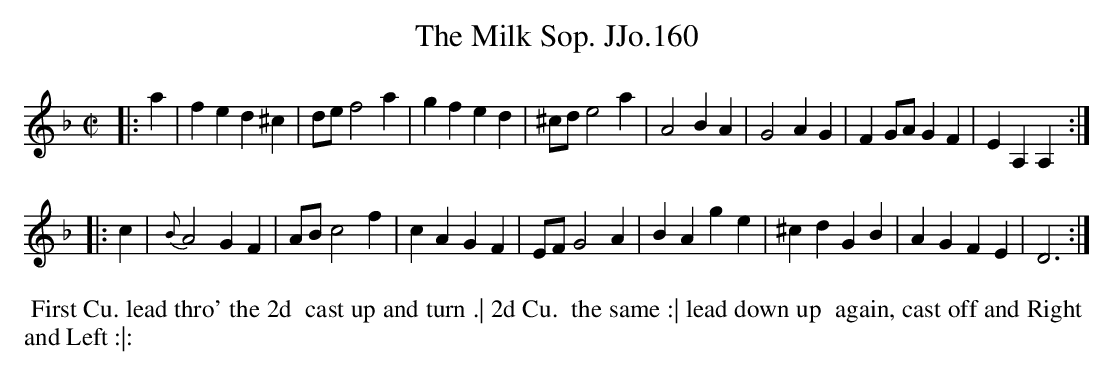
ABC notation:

X:1
T:Milk Sop. JJo.160, The
M:C|
L:1/4
K:Dm
|: a |\
fed^c | d/e/f2a | gfed | ^c/d/e2a |\
A2BA | G2AG | FG/A/GF | EA,A, :|
|: c |\
{B}A2GF | A/B/c2f | cAGF | E/F/G2A |\
BAge | ^cdGB | AGFE | D3 :|
